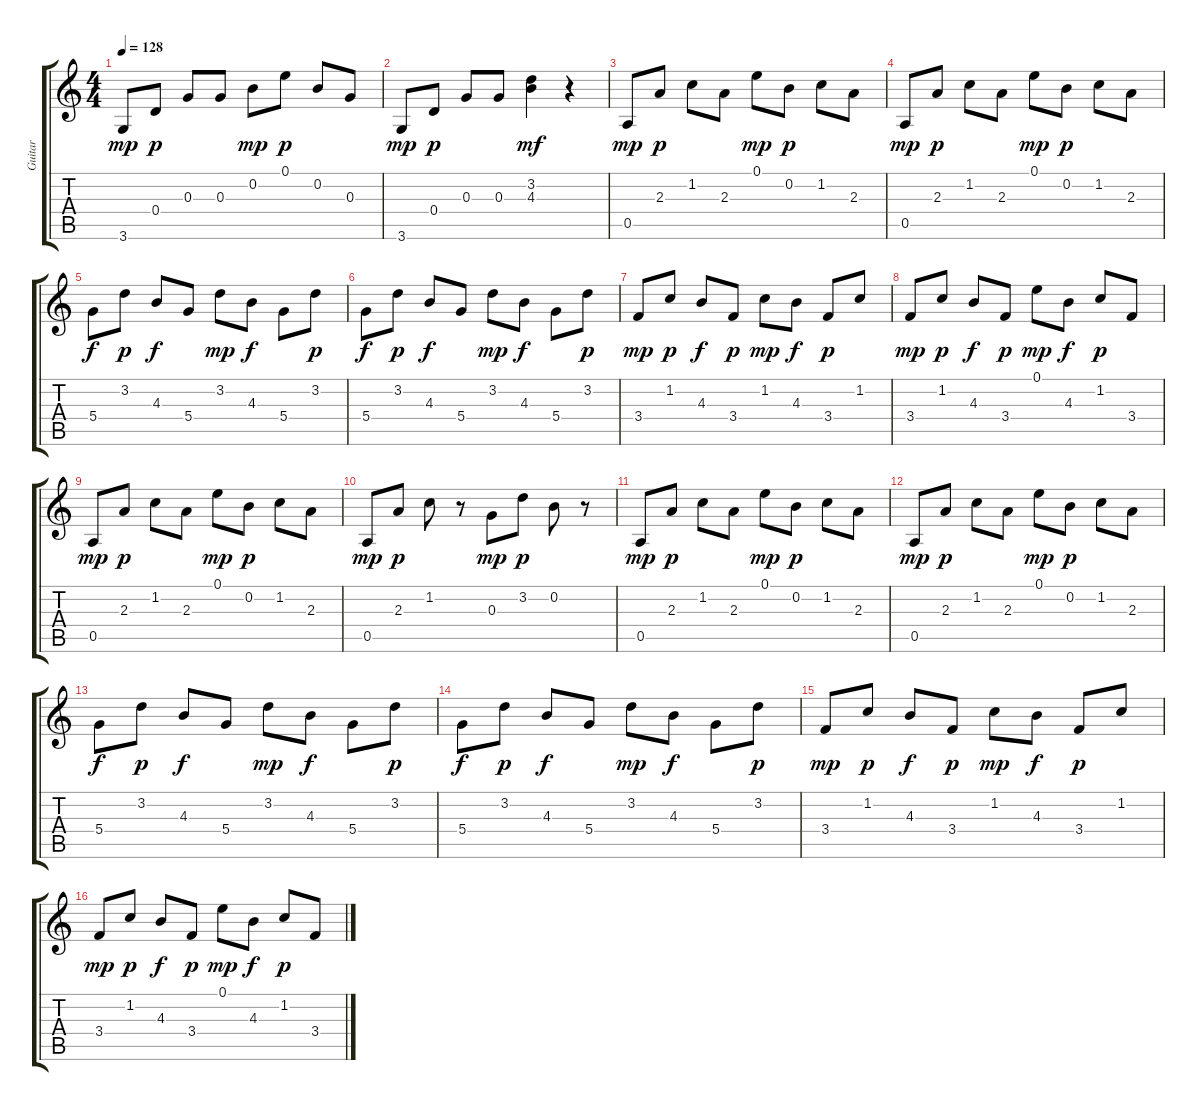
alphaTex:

\track ("Guitar" "Guitar") {instrument acousticguitarnylon}
\staff {score tabs}
\tuning (E4 B3 G3 D3 A2 E2) {hide}
\ts (4 4)
\tempo 128
\clef g2
\ks c
3.6.8{dy mp} 0.4.8{dy p} 0.3.8 0.3.8 0.2.8{dy mp} 0.1.8{dy p} 0.2.8 0.3.8 |
3.6.8{dy mp} 0.4.8{dy p} 0.3.8 0.3.8 (3.2 4.3).4{dy mf} r.4 |
0.5.8{dy mp} 2.3.8{dy p} 1.2.8 2.3.8 0.1.8{dy mp} 0.2.8{dy p} 1.2.8 2.3.8 |
0.5.8{dy mp} 2.3.8{dy p} 1.2.8 2.3.8 0.1.8{dy mp} 0.2.8{dy p} 1.2.8 2.3.8 |
5.4.8{dy f} 3.2.8{dy p} 4.3.8{dy f} 5.4.8 3.2.8{dy mp} 4.3.8{dy f} 5.4.8 3.2.8{dy p} |
5.4.8{dy f} 3.2.8{dy p} 4.3.8{dy f} 5.4.8 3.2.8{dy mp} 4.3.8{dy f} 5.4.8 3.2.8{dy p} |
3.4.8{dy mp} 1.2.8{dy p} 4.3.8{dy f} 3.4.8{dy p} 1.2.8{dy mp} 4.3.8{dy f} 3.4.8{dy p} 1.2.8 |
3.4.8{dy mp} 1.2.8{dy p} 4.3.8{dy f} 3.4.8{dy p} 0.1.8{dy mp} 4.3.8{dy f} 1.2.8{dy p} 3.4.8 |
0.5.8{dy mp} 2.3.8{dy p} 1.2.8 2.3.8 0.1.8{dy mp} 0.2.8{dy p} 1.2.8 2.3.8 |
0.5.8{dy mp} 2.3.8{dy p} 1.2.8 r.8 0.3.8{dy mp} 3.2.8{dy p} 0.2.8 r.8 |
0.5.8{dy mp} 2.3.8{dy p} 1.2.8 2.3.8 0.1.8{dy mp} 0.2.8{dy p} 1.2.8 2.3.8 |
0.5.8{dy mp} 2.3.8{dy p} 1.2.8 2.3.8 0.1.8{dy mp} 0.2.8{dy p} 1.2.8 2.3.8 |
5.4.8{dy f} 3.2.8{dy p} 4.3.8{dy f} 5.4.8 3.2.8{dy mp} 4.3.8{dy f} 5.4.8 3.2.8{dy p} |
5.4.8{dy f} 3.2.8{dy p} 4.3.8{dy f} 5.4.8 3.2.8{dy mp} 4.3.8{dy f} 5.4.8 3.2.8{dy p} |
3.4.8{dy mp} 1.2.8{dy p} 4.3.8{dy f} 3.4.8{dy p} 1.2.8{dy mp} 4.3.8{dy f} 3.4.8{dy p} 1.2.8 |
3.4.8{dy mp} 1.2.8{dy p} 4.3.8{dy f} 3.4.8{dy p} 0.1.8{dy mp} 4.3.8{dy f} 1.2.8{dy p} 3.4.8
